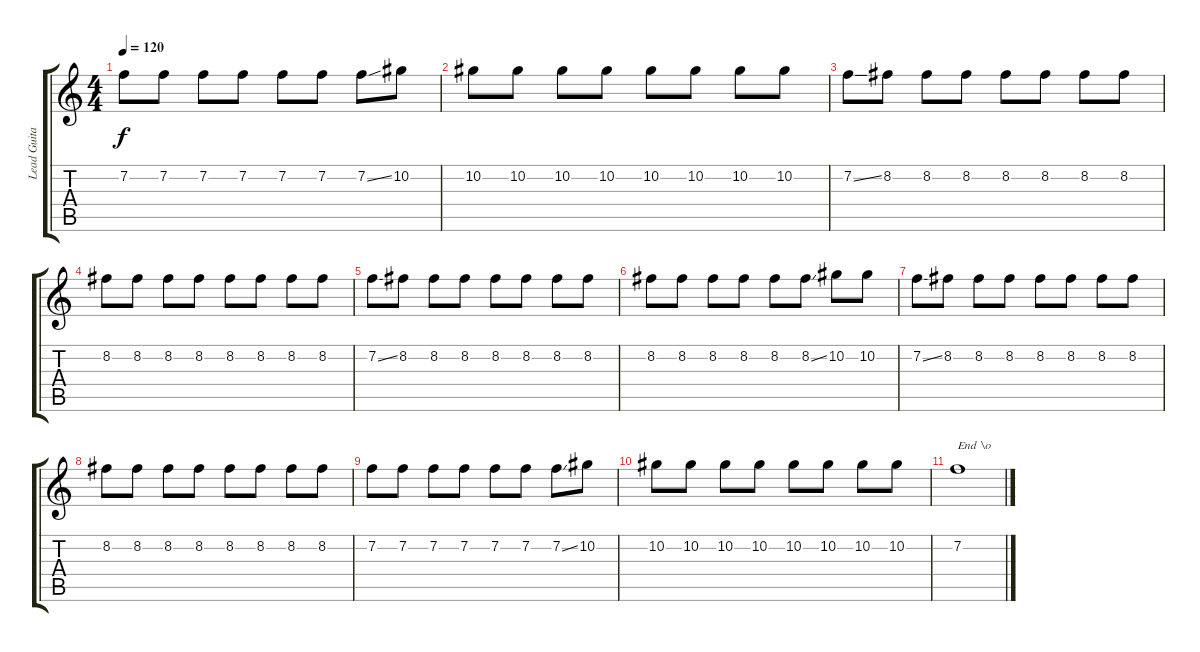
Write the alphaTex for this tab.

\track ("Lead Guitar" "Lead Guita") {instrument distortionguitar}
\staff {score tabs}
\tuning (Eb4 Bb3 Gb3 Db3 Ab2 Eb2) {hide}
\ts (4 4)
\tempo 120
\clef g2
\ks c
7.2.8{dy f} 7.2.8 7.2.8 7.2.8 7.2.8 7.2.8 7.2{ss}.8 10.2.8 |
10.2.8 10.2.8 10.2.8 10.2.8 10.2.8 10.2.8 10.2.8 10.2.8 |
7.2{ss}.8 8.2.8 8.2.8 8.2.8 8.2.8 8.2.8 8.2.8 8.2.8 |
8.2.8 8.2.8 8.2.8 8.2.8 8.2.8 8.2.8 8.2.8 8.2.8 |
7.2{ss}.8 8.2.8 8.2.8 8.2.8 8.2.8 8.2.8 8.2.8 8.2.8 |
8.2.8 8.2.8 8.2.8 8.2.8 8.2.8 8.2{ss}.8 10.2.8 10.2.8 |
7.2{ss}.8 8.2.8 8.2.8 8.2.8 8.2.8 8.2.8 8.2.8 8.2.8 |
8.2.8 8.2.8 8.2.8 8.2.8 8.2.8 8.2.8 8.2.8 8.2.8 |
7.2.8 7.2.8 7.2.8 7.2.8 7.2.8 7.2.8 7.2{ss}.8 10.2.8 |
10.2.8 10.2.8 10.2.8 10.2.8 10.2.8 10.2.8 10.2.8 10.2.8 |
7.2.1{txt "End \\o"}
